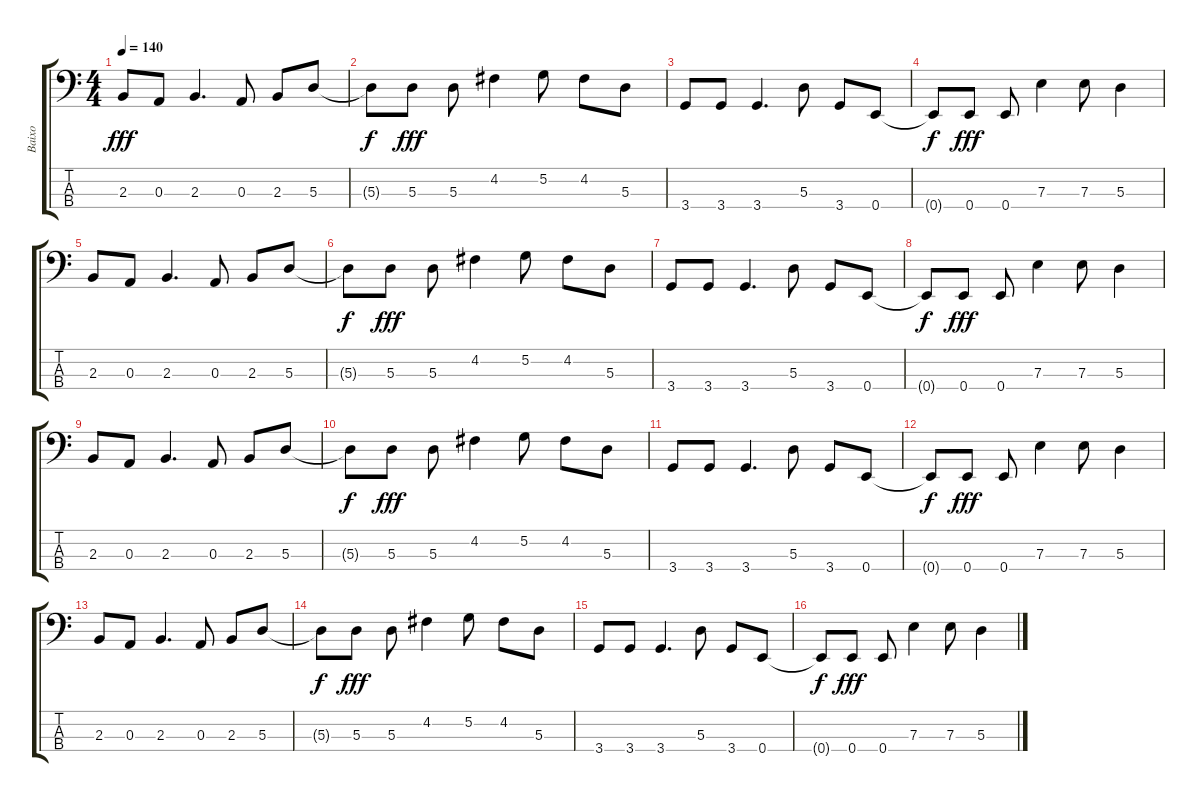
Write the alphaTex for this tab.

\track ("Baixo" "Baixo") {instrument electricbasspick}
\staff {score tabs}
\tuning (G2 D2 A1 E1) {hide}
\ts (4 4)
\tempo 140
\clef f4
\ks c
2.3.8{dy fff} 0.3.8 2.3.4{d} 0.3.8 2.3.8 5.3.8 |
5.3{t}.8{dy f} 5.3.8{dy fff} 5.3.8 4.2.4 5.2.8 4.2.8 5.3.8 |
3.4.8 3.4.8 3.4.4{d} 5.3.8 3.4.8 0.4.8 |
0.4{t}.8{dy f} 0.4.8{dy fff} 0.4.8 7.3.4 7.3.8 5.3.4 |
2.3.8 0.3.8 2.3.4{d} 0.3.8 2.3.8 5.3.8 |
5.3{t}.8{dy f} 5.3.8{dy fff} 5.3.8 4.2.4 5.2.8 4.2.8 5.3.8 |
3.4.8 3.4.8 3.4.4{d} 5.3.8 3.4.8 0.4.8 |
0.4{t}.8{dy f} 0.4.8{dy fff} 0.4.8 7.3.4 7.3.8 5.3.4 |
2.3.8 0.3.8 2.3.4{d} 0.3.8 2.3.8 5.3.8 |
5.3{t}.8{dy f} 5.3.8{dy fff} 5.3.8 4.2.4 5.2.8 4.2.8 5.3.8 |
3.4.8 3.4.8 3.4.4{d} 5.3.8 3.4.8 0.4.8 |
0.4{t}.8{dy f} 0.4.8{dy fff} 0.4.8 7.3.4 7.3.8 5.3.4 |
2.3.8 0.3.8 2.3.4{d} 0.3.8 2.3.8 5.3.8 |
5.3{t}.8{dy f} 5.3.8{dy fff} 5.3.8 4.2.4 5.2.8 4.2.8 5.3.8 |
3.4.8 3.4.8 3.4.4{d} 5.3.8 3.4.8 0.4.8 |
0.4{t}.8{dy f} 0.4.8{dy fff} 0.4.8 7.3.4 7.3.8 5.3.4
